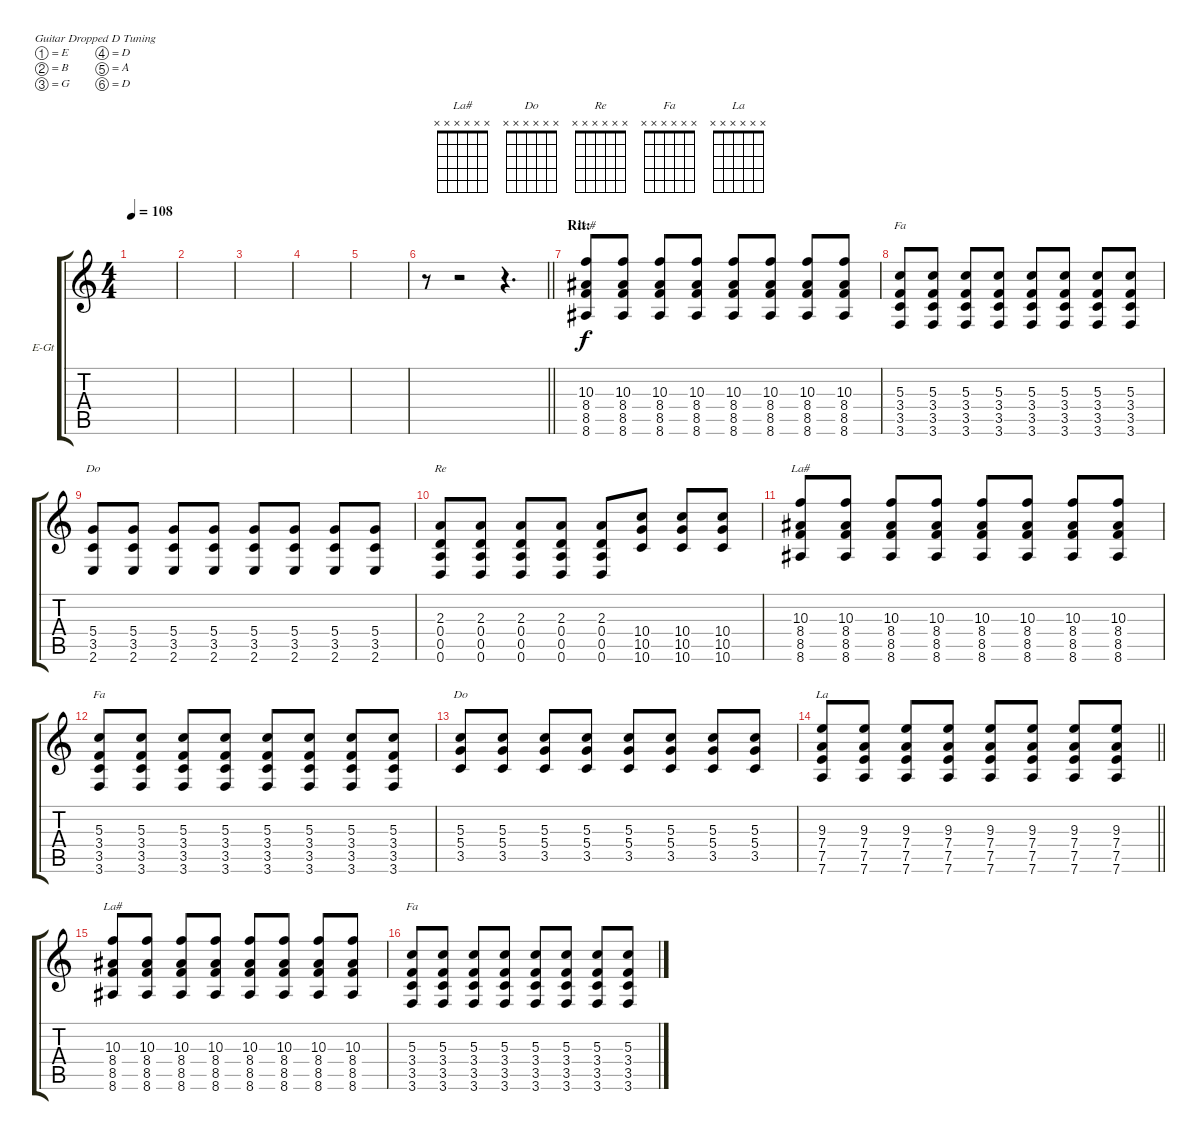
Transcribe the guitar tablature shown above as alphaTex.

\bracketExtendMode groupsimilarinstruments
\firstSystemTrackNameOrientation horizontal
\otherSystemsTrackNameOrientation horizontal
\track ("Chitarra 2" "E-Gt") {instrument distortionguitar}
\staff {score tabs}
\tuning (E4 B3 G3 D3 A2 D2)
\chord ("La#" x x x x x x)
\chord ("Do" x x x x x x)
\chord ("Re" x x x x x x)
\chord ("Fa" x x x x x x)
\chord ("La" x x x x x x)
\ts (4 4)
\tempo 108
\clef g2
\ks c
|
|
|
|
|
\barLineRight lightlight
r.8 r.2 r.4{d} |
\section ("" "Rit:")
(10.3 8.4 8.5 8.6).8{ch "La#"} (10.3 8.4 8.5 8.6).8 (10.3 8.4 8.5 8.6).8 (10.3 8.4 8.5 8.6).8 (10.3 8.4 8.5 8.6).8 (10.3 8.4 8.5 8.6).8 (10.3 8.4 8.5 8.6).8 (10.3 8.4 8.5 8.6).8 |
(5.3 3.4 3.5 3.6).8{ch "Fa"} (5.3 3.4 3.5 3.6).8 (5.3 3.4 3.5 3.6).8 (5.3 3.4 3.5 3.6).8 (5.3 3.4 3.5 3.6).8 (5.3 3.4 3.5 3.6).8 (5.3 3.4 3.5 3.6).8 (5.3 3.4 3.5 3.6).8 |
(5.4 3.5 2.6).8{ch "Do"} (5.4 3.5 2.6).8 (5.4 3.5 2.6).8 (5.4 3.5 2.6).8 (5.4 3.5 2.6).8 (5.4 3.5 2.6).8 (5.4 3.5 2.6).8 (5.4 3.5 2.6).8 |
(2.3 0.4 0.5 0.6).8{ch "Re"} (2.3 0.4 0.5 0.6).8 (2.3 0.4 0.5 0.6).8 (2.3 0.4 0.5 0.6).8 (2.3 0.4 0.5 0.6).8 (10.4 10.5 10.6).8 (10.4 10.5 10.6).8 (10.4 10.5 10.6).8 |
(10.3 8.4 8.5 8.6).8{ch "La#"} (10.3 8.4 8.5 8.6).8 (10.3 8.4 8.5 8.6).8 (10.3 8.4 8.5 8.6).8 (10.3 8.4 8.5 8.6).8 (10.3 8.4 8.5 8.6).8 (10.3 8.4 8.5 8.6).8 (10.3 8.4 8.5 8.6).8 |
(5.3 3.4 3.5 3.6).8{ch "Fa"} (5.3 3.4 3.5 3.6).8 (5.3 3.4 3.5 3.6).8 (5.3 3.4 3.5 3.6).8 (5.3 3.4 3.5 3.6).8 (5.3 3.4 3.5 3.6).8 (5.3 3.4 3.5 3.6).8 (5.3 3.4 3.5 3.6).8 |
(5.3 5.4 3.5).8{ch "Do"} (5.3 5.4 3.5).8 (5.3 5.4 3.5).8 (5.3 5.4 3.5).8 (5.3 5.4 3.5).8 (5.3 5.4 3.5).8 (5.3 5.4 3.5).8 (5.3 5.4 3.5).8 |
\barLineRight lightlight
(9.3 7.4 7.5 7.6).8{ch "La"} (9.3 7.4 7.5 7.6).8 (9.3 7.4 7.5 7.6).8 (9.3 7.4 7.5 7.6).8 (9.3 7.4 7.5 7.6).8 (9.3 7.4 7.5 7.6).8 (9.3 7.4 7.5 7.6).8 (9.3 7.4 7.5 7.6).8 |
(10.3 8.4 8.5 8.6).8{ch "La#"} (10.3 8.4 8.5 8.6).8 (10.3 8.4 8.5 8.6).8 (10.3 8.4 8.5 8.6).8 (10.3 8.4 8.5 8.6).8 (10.3 8.4 8.5 8.6).8 (10.3 8.4 8.5 8.6).8 (10.3 8.4 8.5 8.6).8 |
(5.3 3.4 3.5 3.6).8{ch "Fa"} (5.3 3.4 3.5 3.6).8 (5.3 3.4 3.5 3.6).8 (5.3 3.4 3.5 3.6).8 (5.3 3.4 3.5 3.6).8 (5.3 3.4 3.5 3.6).8 (5.3 3.4 3.5 3.6).8 (5.3 3.4 3.5 3.6).8
